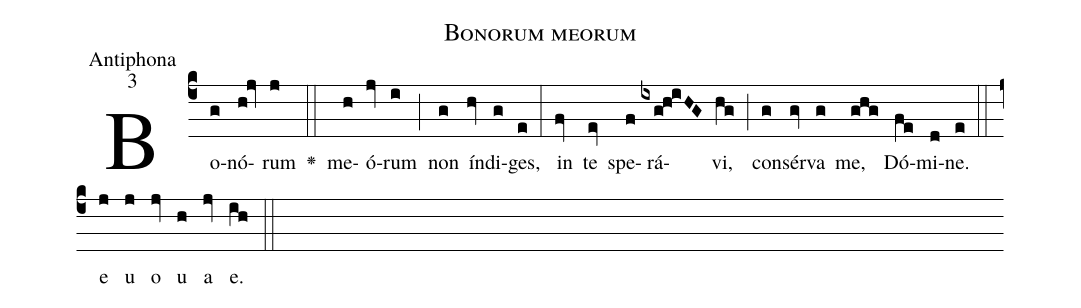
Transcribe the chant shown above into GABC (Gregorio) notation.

name:Bonorum meorum;
office-part:Antiphona;
mode:3;
%%
(c4) Bo(g)nó(h!jv)rum(j) <v>\greheightstar</v>(::) me(h)ó(jv)rum(i) (;) non(g) ín(hv)di(g)ges,(e) (:) in(fv) te(ev) spe(f)rá(ixg!h!iHG)vi,(hg) (;) con(g)sér(gv)va(g) me,(ghg) Dó(fe)mi(d)ne.(e) (::) e(j) u(j) o(jv) u(h) a(jv) e.(ih) (::)
